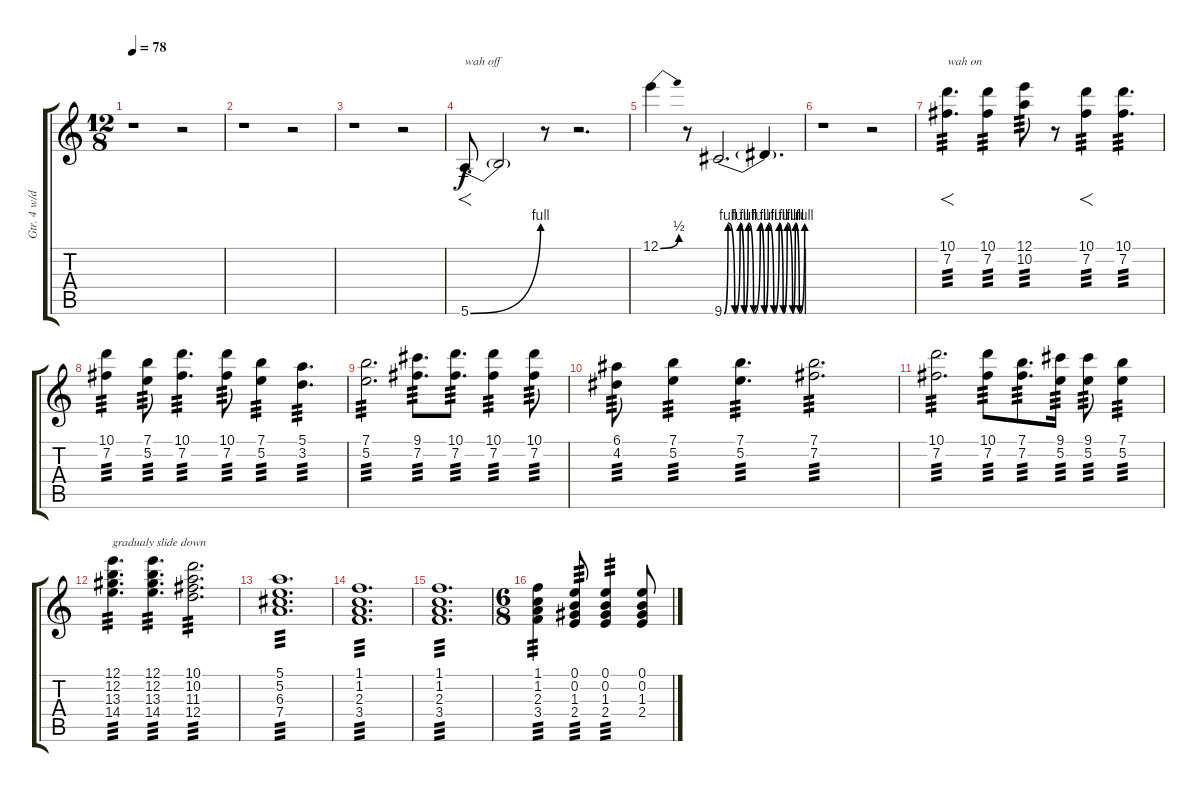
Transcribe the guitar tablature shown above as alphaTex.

\track ("Gtr. 4 w/dist, bow and wah pedal" "Gtr. 4 w/d") {instrument overdrivenguitar}
\staff {score tabs}
\tuning (E4 B3 G3 D3 A2 E2) {hide}
\ts (12 8)
\tempo 78
\clef g2
\ks c
r.1{dy f} r.2 |
r.1 r.2 |
r.1 r.2 |
5.6{be (bend 0 0 60 4)}.8{f txt "wah off" instrument pad6metallic} 5.6{t}.2 r.8 r.2{d} |
12.1{be (bend 0 0 60 2)}.4 r.8 9.6{be (custom 0 0 3 4 8 0 12 4 15 0 18 4 22 0 27 4 30 0 33 4 37 0 41 4 44 0 47 4 51 0 53 4 56 0 60 4)}.2{d} 9.6{t}.4{d} |
r.1 r.2 |
(10.1 7.2).4{f d txt "wah on" tp 3 instrument overdrivenguitar} (10.1 7.2).4{tp 3} (12.1 10.2).8{tp 3} r.8 (10.1 7.2).4{f tp 3} (10.1 7.2).4{d tp 3} |
(10.1 7.2).4{tp 3} (7.1 5.2).8{tp 3} (10.1 7.2).4{d tp 3} (10.1 7.2).8{tp 3} (7.1 5.2).4{tp 3} (5.1 3.2).4{d tp 3} |
(7.1 5.2).2{d tp 3} (9.1 7.2).8{d tp 3} (10.1 7.2).8{d tp 3} (10.1 7.2).4{tp 3} (10.1 7.2).8{tp 3} |
(6.1 4.2).8{tp 3} (7.1 5.2).4{tp 3} (7.1 5.2).4{d tp 3} (7.1 7.2).2{d tp 3} |
(10.1 7.2).2{d tp 3} (10.1 7.2).8{tp 3} (7.1 7.2).8{d tp 3} (9.1 5.2).16{tp 3} (9.1 5.2).8{tp 3} (7.1 5.2).4{tp 3} |
(12.1 12.2 13.3 14.4).4{d txt "gradualy slide down" tp 3} (12.1 12.2 13.3 14.4).4{d tp 3} (10.1 10.2 11.3 12.4).2{d tp 3} |
(5.1 5.2 6.3 7.4).1{d tp 3} |
(1.1 1.2 2.3 3.4).1{d tp 3} |
(1.1 1.2 2.3 3.4).1{d tp 3} |
\ts (6 8)
(1.1 1.2 2.3 3.4).4{tp 3} (0.1 0.2 1.3 2.4).8{tp 3} (0.1 0.2 1.3 2.4).4{tp 3} (0.1 0.2 1.3 2.4).8{volume 0}
